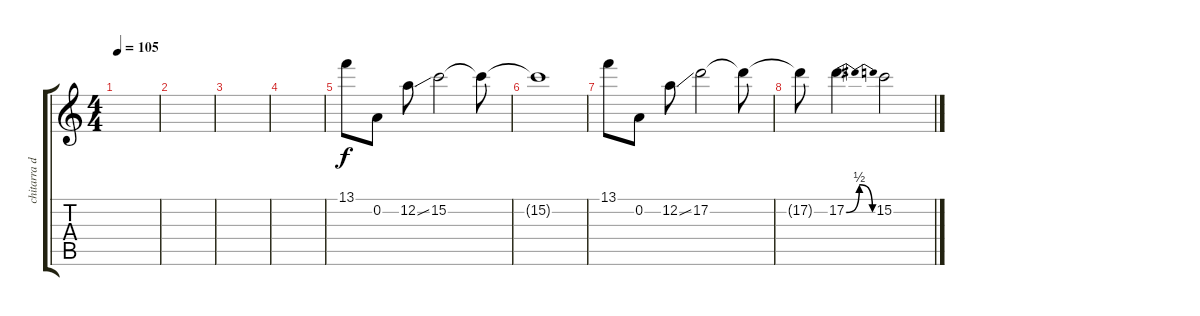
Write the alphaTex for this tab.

\track ("chitarra due" "chitarra d") {instrument electricguitarjazz}
\staff {score tabs}
\tuning (E4 A3 G3 D3 A2 E2) {hide}
\ts (4 4)
\tempo 105
\clef g2
\ks c
|
|
|
|
13.1.8 0.2.8 12.2{ss}.8 15.2.2 15.2{t}.8 |
15.2{t}.1 |
13.1.8 0.2.8 12.2{ss}.8 17.2.2 17.2{t}.8 |
17.2{t}.8 17.2{be (bendrelease 0 0 30 2 30 2 60 0)}.4{d} 15.2.2
